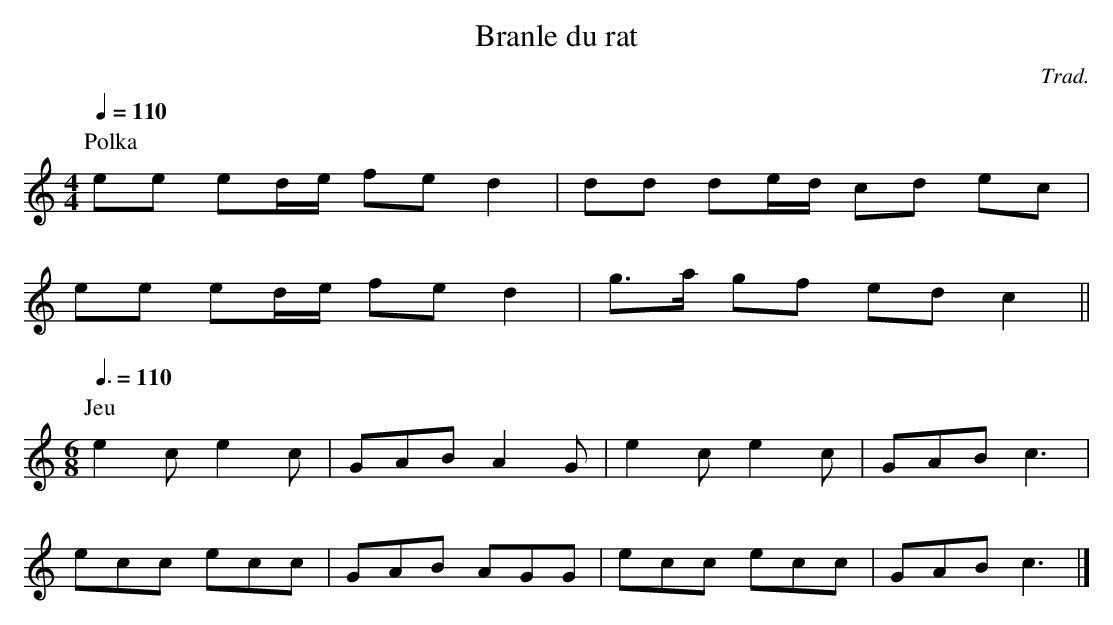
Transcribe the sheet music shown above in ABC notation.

X:1
T:Branle du rat
C:Trad.
M:4/4
L:1/16
Q:1/4=110
K:Cmaj
P:Polka
e2e2 e2de f2e2 d4 | d2d2 d2ed c2d2 e2c2 |
e2e2 e2de f2e2 d4 | g3a g2f2 e2d2 c4 ||
K:Cmaj
%%vskip 1
P:Jeu
M:6/8
L:1/16
Q:3/8=110
e4 c2 e4 c2 | G2A2B2 A4 G2 | e4 c2 e4 c2 | G2A2B2 c6 |
e2c2c2 e2c2c2 | G2A2B2 A2G2G2 | e2c2c2 e2c2c2 | G2A2B2 c6 |]
